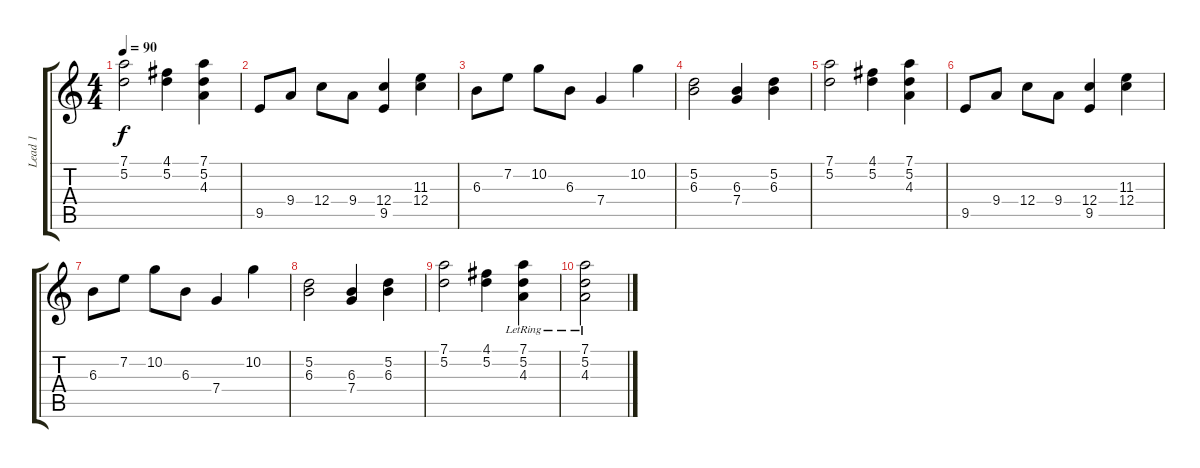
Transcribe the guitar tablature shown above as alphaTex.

\track ("Lead 1" "Lead 1") {instrument distortionguitar}
\staff {score tabs}
\tuning (D4 A3 F3 C3 G2 D2) {hide}
\ts (4 4)
\tempo 90
\clef g2
\ks c
(7.1 5.2).2{dy f} (4.1 5.2).4 (7.1 5.2 4.3).4 |
9.5.8 9.4.8 12.4.8 9.4.8 (12.4 9.5).4 (11.3 12.4).4 |
6.3.8 7.2.8 10.2.8 6.3.8 7.4.4 10.2.4 |
(5.2 6.3).2 (6.3 7.4).4 (5.2 6.3).4 |
(7.1 5.2).2 (4.1 5.2).4 (7.1 5.2 4.3).4 |
9.5.8 9.4.8 12.4.8 9.4.8 (12.4 9.5).4 (11.3 12.4).4 |
6.3.8 7.2.8 10.2.8 6.3.8 7.4.4 10.2.4 |
(5.2 6.3).2 (6.3 7.4).4 (5.2 6.3).4 |
(7.1 5.2).2 (4.1 5.2).4 (7.1{lr} 5.2{lr} 4.3{lr}).4 |
(7.1{lr} 5.2{lr} 4.3{lr}).2{volume 0}
